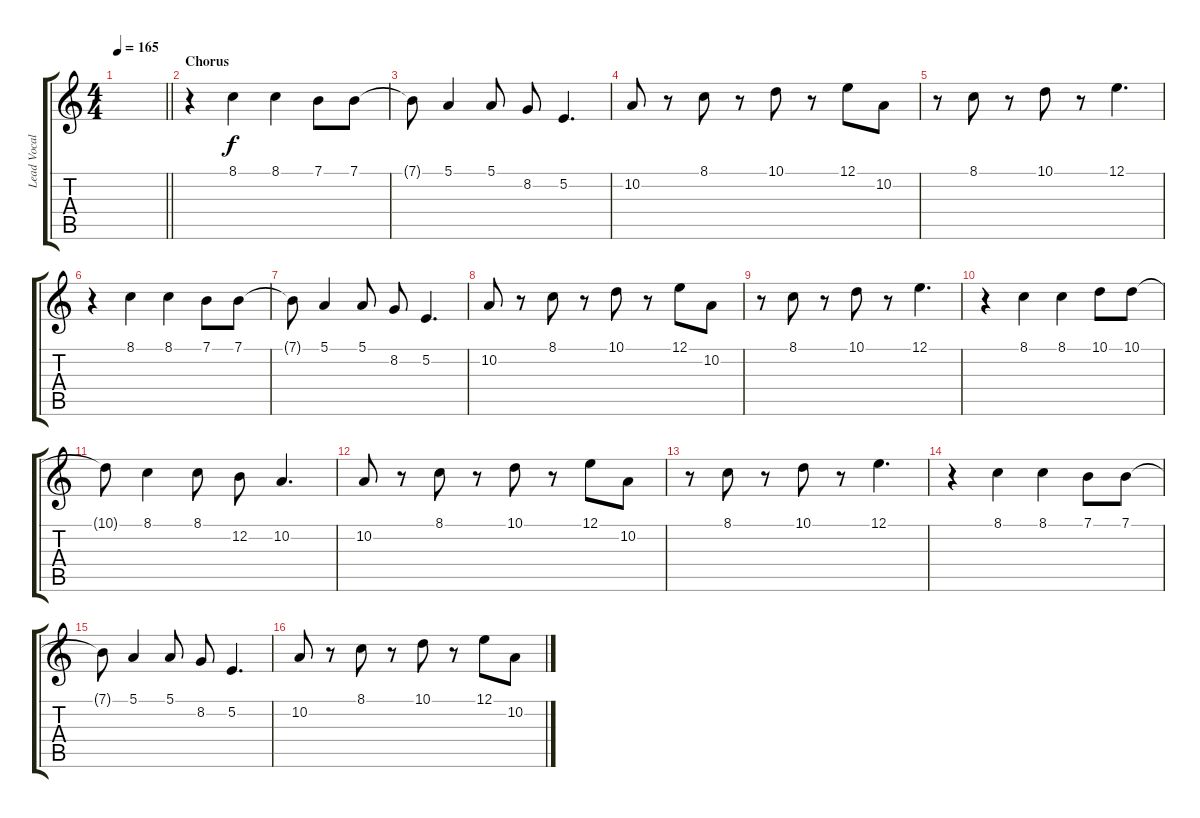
\track ("Lead Vocals" "Lead Vocal") {instrument lead6voice}
\staff {score tabs}
\tuning (E4 B3 G3 D3 A2 E2) {hide}
\ts (4 4)
\tempo 165
\clef g2
\barLineRight lightlight
\ks c
|
\section ("" "Chorus")
r.4 8.1.4 8.1.4 7.1.8 7.1.8 |
7.1{t}.8 5.1.4 5.1.8 8.2.8 5.2.4{d} |
10.2.8 r.8 8.1.8 r.8 10.1.8 r.8 12.1.8 10.2.8 |
r.8 8.1.8 r.8 10.1.8 r.8 12.1.4{d} |
r.4 8.1.4 8.1.4 7.1.8 7.1.8 |
7.1{t}.8 5.1.4 5.1.8 8.2.8 5.2.4{d} |
10.2.8 r.8 8.1.8 r.8 10.1.8 r.8 12.1.8 10.2.8 |
r.8 8.1.8 r.8 10.1.8 r.8 12.1.4{d} |
r.4 8.1.4 8.1.4 10.1.8 10.1.8 |
10.1{t}.8 8.1.4 8.1.8 12.2.8 10.2.4{d} |
10.2.8 r.8 8.1.8 r.8 10.1.8 r.8 12.1.8 10.2.8 |
r.8 8.1.8 r.8 10.1.8 r.8 12.1.4{d} |
r.4 8.1.4 8.1.4 7.1.8 7.1.8 |
7.1{t}.8 5.1.4 5.1.8 8.2.8 5.2.4{d} |
10.2.8 r.8 8.1.8 r.8 10.1.8 r.8 12.1.8 10.2.8
